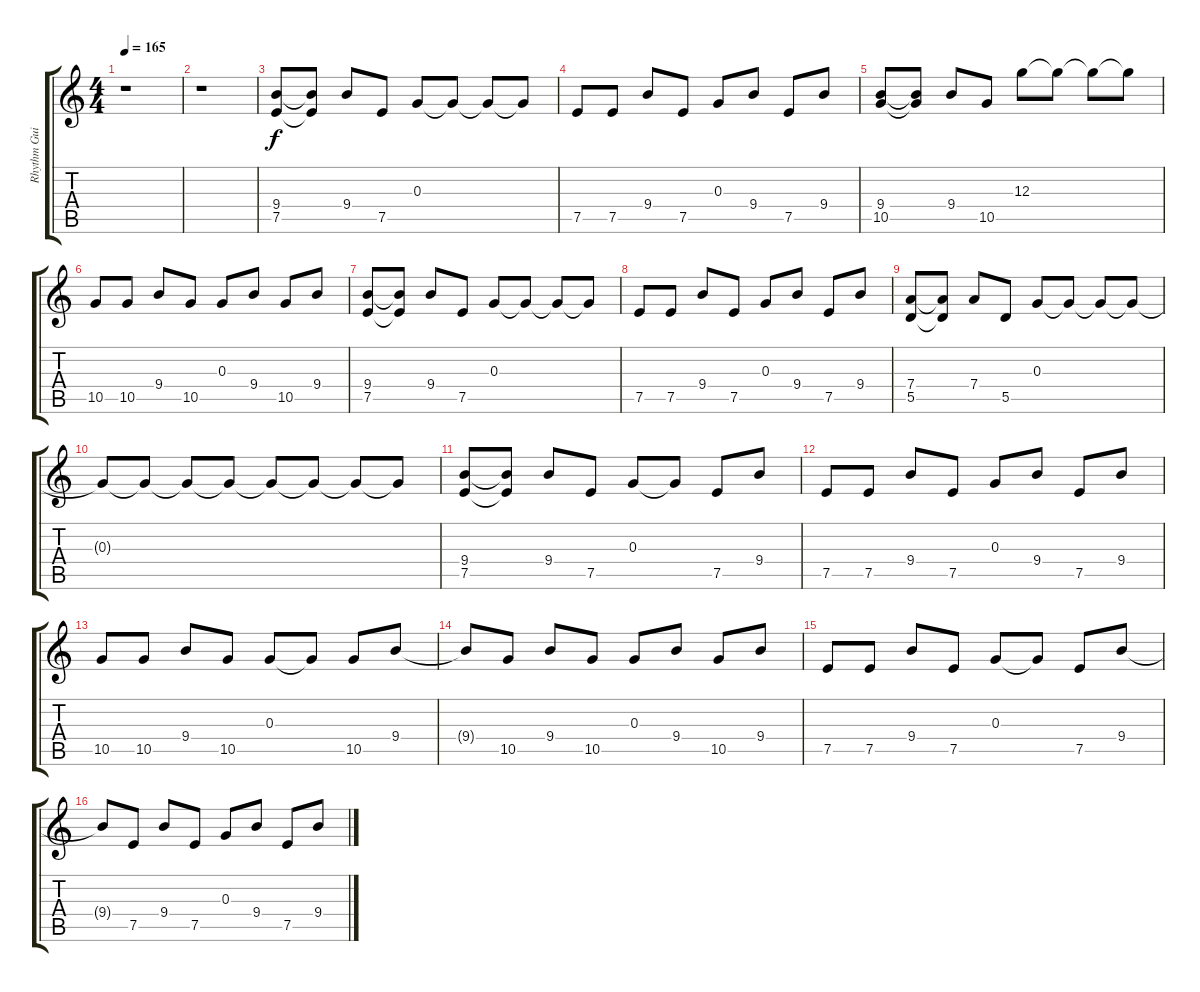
\track ("Rhythm Guitar - Acoustic" "Rhythm Gui") {instrument acousticguitarsteel}
\staff {score tabs}
\tuning (E4 B3 G3 D3 A2 D2) {hide}
\ts (4 4)
\tempo 165
\clef g2
\ks c
r.1{dy f} |
r.1 |
(9.4 7.5).8 (9.4{t} 7.5{t}).8 9.4.8 7.5.8 0.3.8 0.3{t}.8 0.3{t}.8 0.3{t}.8 |
7.5.8 7.5.8 9.4.8 7.5.8 0.3.8 9.4.8 7.5.8 9.4.8 |
(9.4 10.5).8 (9.4{t} 10.5{t}).8 9.4.8 10.5.8 12.3.8 12.3{t}.8 12.3{t}.8 12.3{t}.8 |
10.5.8 10.5.8 9.4.8 10.5.8 0.3.8 9.4.8 10.5.8 9.4.8 |
(9.4 7.5).8 (9.4{t} 7.5{t}).8 9.4.8 7.5.8 0.3.8 0.3{t}.8 0.3{t}.8 0.3{t}.8 |
7.5.8 7.5.8 9.4.8 7.5.8 0.3.8 9.4.8 7.5.8 9.4.8 |
(7.4 5.5).8 (7.4{t} 5.5{t}).8 7.4.8 5.5.8 0.3.8 0.3{t}.8 0.3{t}.8 0.3{t}.8 |
0.3{t}.8 0.3{t}.8 0.3{t}.8 0.3{t}.8 0.3{t}.8 0.3{t}.8 0.3{t}.8 0.3{t}.8 |
(9.4 7.5).8 (9.4{t} 7.5{t}).8 9.4.8 7.5.8 0.3.8 0.3{t}.8 7.5.8 9.4.8 |
7.5.8 7.5.8 9.4.8 7.5.8 0.3.8 9.4.8 7.5.8 9.4.8 |
10.5.8 10.5.8 9.4.8 10.5.8 0.3.8 0.3{t}.8 10.5.8 9.4.8 |
9.4{t}.8 10.5.8 9.4.8 10.5.8 0.3.8 9.4.8 10.5.8 9.4.8 |
7.5.8 7.5.8 9.4.8 7.5.8 0.3.8 0.3{t}.8 7.5.8 9.4.8 |
9.4{t}.8 7.5.8 9.4.8 7.5.8 0.3.8 9.4.8 7.5.8 9.4.8
